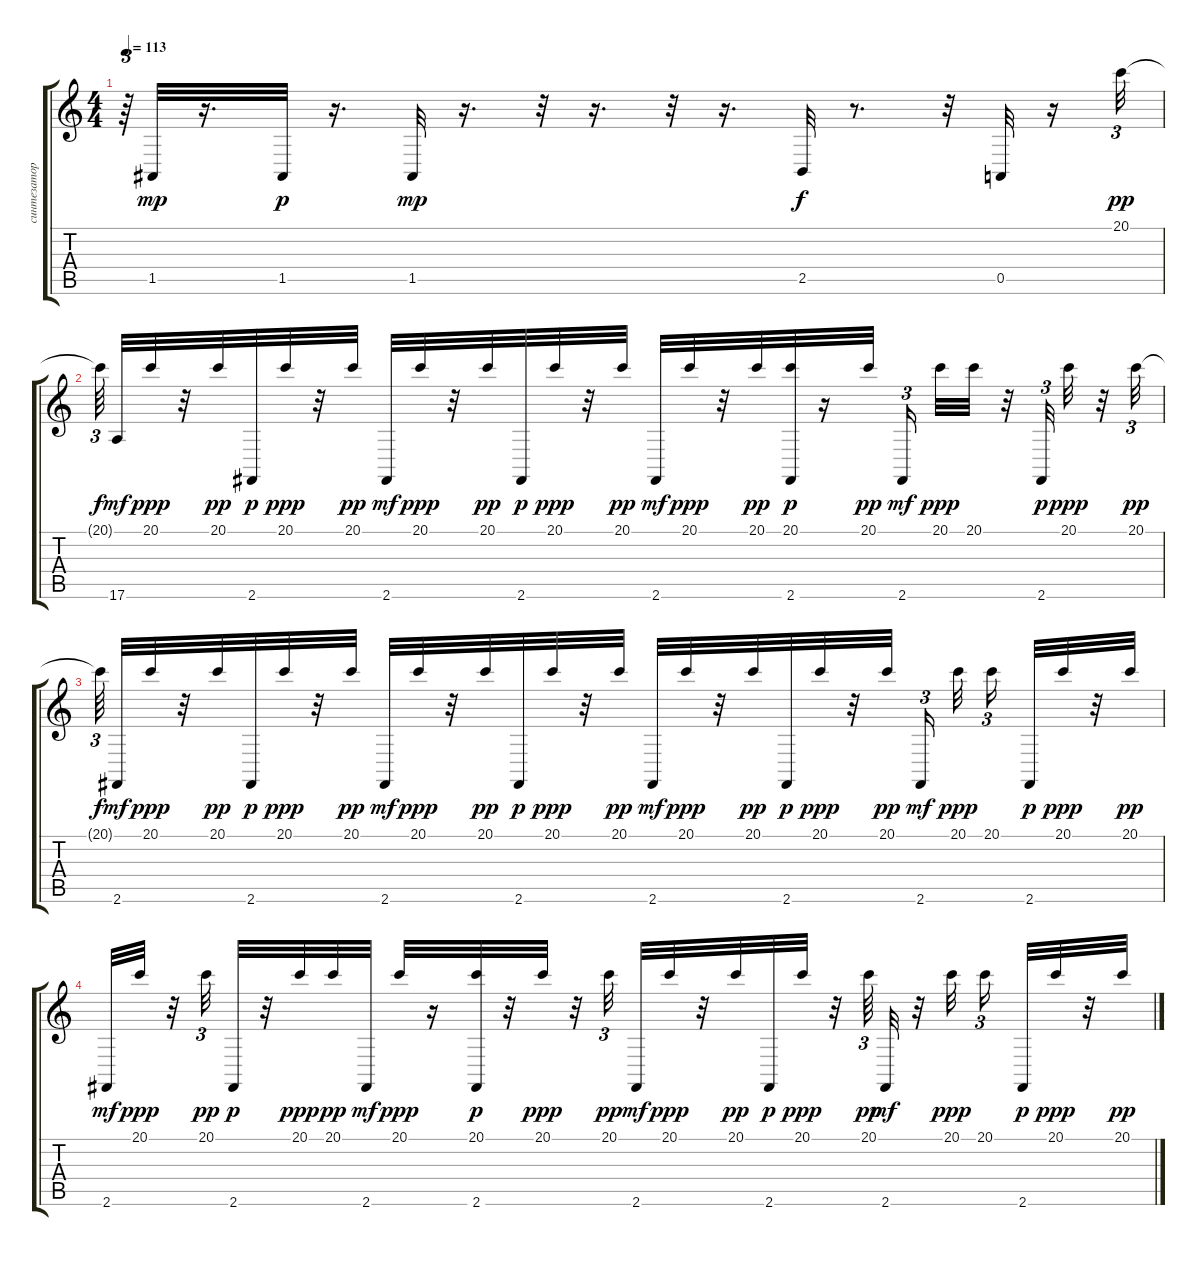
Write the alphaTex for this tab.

\track ("синтезатор" "синтезатор") {instrument acousticgrandpiano}
\staff {score tabs}
\tuning (E4 B3 G3 D3 A2 E2) {hide}
\ts (4 4)
\tempo 113
\clef g2
\ks c
r.64{tu (3 2) dy p} 1.5.32{dy mp} r.16{d} 1.5.32{dy p} r.16{d} 1.5.32{dy mp} r.16{d} r.32 r.16{d} r.32 r.16{d} 2.5.32{dy f} r.8{d} r.32 0.5.32 r.16 20.1.32{tu (3 2) dy pp} |
20.1{t}.64{tu (3 2) dy f beam splitsecondary} 17.6.32{dy mf} 20.1.32{dy ppp} r.32 20.1.32{dy pp} 2.6.32{dy p} 20.1.32{dy ppp} r.32 20.1.32{dy pp} 2.6.32{dy mf} 20.1.32{dy ppp} r.32 20.1.32{dy pp} 2.6.32{dy p} 20.1.32{dy ppp} r.32 20.1.32{dy pp} 2.6.32{dy mf} 20.1.32{dy ppp} r.32 20.1.32{dy pp} (20.1 2.6).32{dy p} r.16 20.1.32{dy pp} 2.6.16{tu (3 2) dy mf beam splitsecondary} 20.1.32{dy ppp} 20.1.32 r.32 2.6.32{tu (3 2) dy p} 20.1.32{dy ppp} r.32 20.1.32{tu (3 2) dy pp} |
20.1{t}.64{tu (3 2) dy f beam splitsecondary} 2.6.32{dy mf} 20.1.32{dy ppp} r.32 20.1.32{dy pp} 2.6.32{dy p} 20.1.32{dy ppp} r.32 20.1.32{dy pp} 2.6.32{dy mf} 20.1.32{dy ppp} r.32 20.1.32{dy pp} 2.6.32{dy p} 20.1.32{dy ppp} r.32 20.1.32{dy pp} 2.6.32{dy mf} 20.1.32{dy ppp} r.32 20.1.32{dy pp} 2.6.32{dy p} 20.1.32{dy ppp} r.32 20.1.32{dy pp} 2.6.16{tu (3 2) dy mf beam splitsecondary} 20.1.32{dy ppp beam splitsecondary} 20.1.16{tu (3 2) beam splitsecondary} 2.6.32{dy p} 20.1.32{dy ppp} r.32 20.1.32{dy pp} |
2.6.32{dy mf} 20.1.32{dy ppp} r.32 20.1.32{tu (3 2) dy pp} 2.6.32{dy p} r.32 20.1.32{dy ppp} 20.1.32{dy pp} 2.6.32{dy mf} 20.1.32{dy ppp} r.16 (20.1 2.6).32{dy p} r.32 20.1.32{dy ppp} r.32 20.1.32{tu (3 2) dy pp} 2.6.32{dy mf} 20.1.32{dy ppp} r.32 20.1.32{dy pp} 2.6.32{dy p} 20.1.32{dy ppp} r.32 20.1.64{tu (3 2) dy pp} 2.6.32{dy mf} r.32 20.1.32{dy ppp beam splitsecondary} 20.1.16{tu (3 2) beam splitsecondary} 2.6.32{dy p} 20.1.32{dy ppp} r.32 20.1.32{dy pp}
